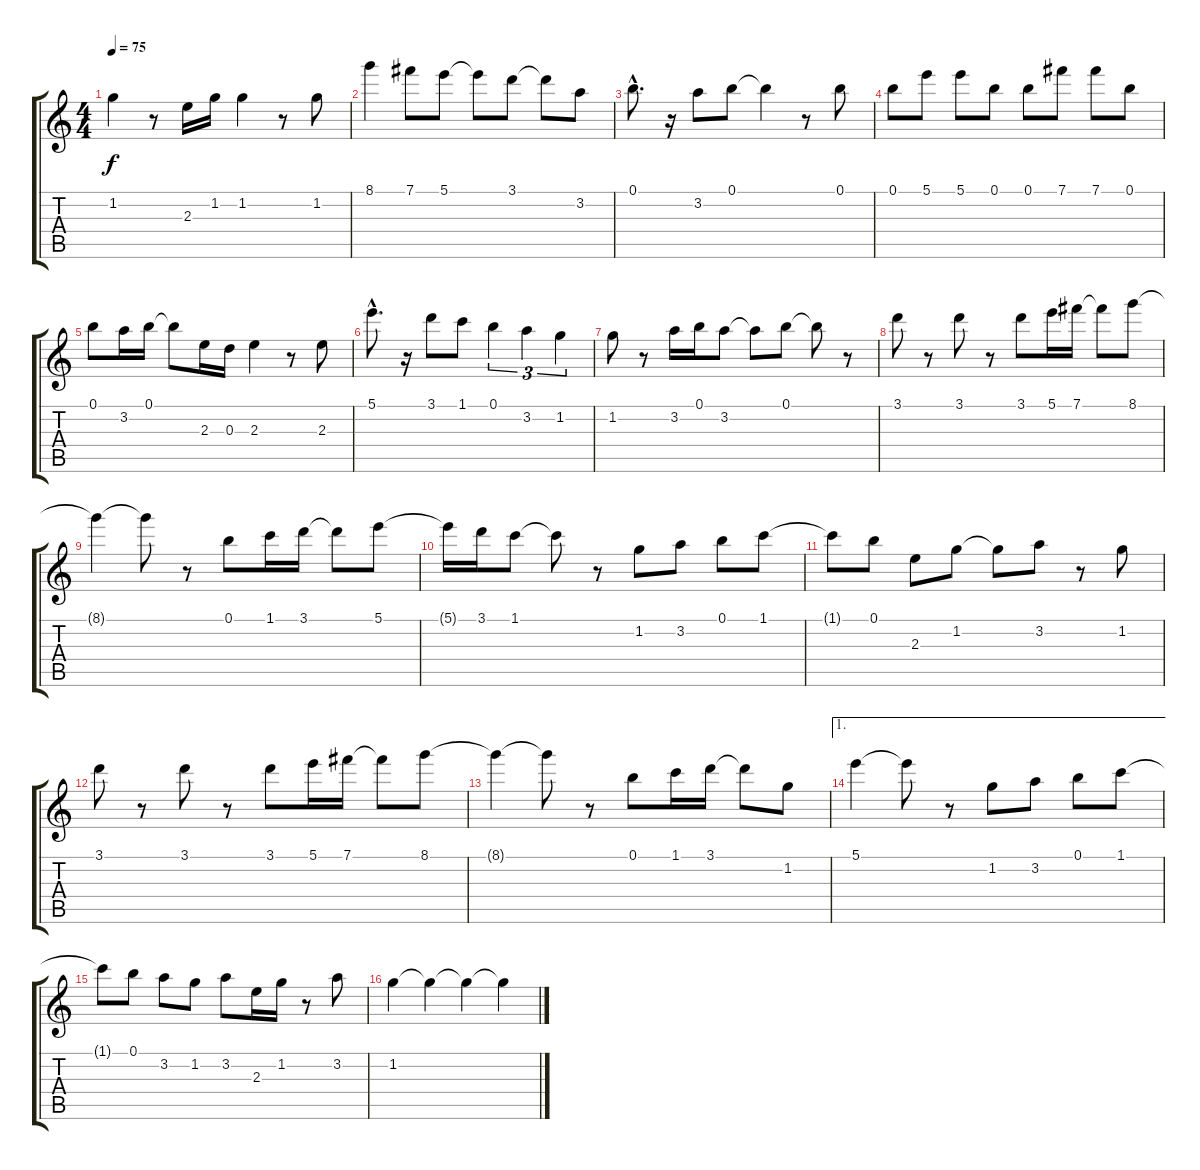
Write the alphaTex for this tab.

\track "" {instrument panflute}
\staff {score tabs}
\tuning (B5 Gb5 D5 A4 E4 B3) {hide}
\ts (4 4)
\tempo 75
\clef g2
\ks c
1.2{t}.4{dy f} r.8 2.3.16 1.2.16 1.2.4 r.8 1.2.8 |
8.1.4 7.1.8 5.1.8 5.1{t}.8 3.1.8 3.1{t}.8 3.2.8 |
0.1{hac}.8{d} r.16 3.2.8 0.1.8 0.1{t}.4 r.8 0.1.8 |
0.1.8 5.1.8 5.1.8 0.1.8 0.1.8 7.1.8 7.1.8 0.1.8 |
0.1.8 3.2.16 0.1.16 0.1{t}.8 2.3.16 0.3.16 2.3.4 r.8 2.3.8 |
5.1{hac}.8{d} r.16 3.1.8 1.1.8 0.1.4{tu (3 2)} 3.2.4{tu (3 2)} 1.2.4{tu (3 2)} |
1.2.8 r.8 3.2.16 0.1.16 3.2.8 3.2{t}.8 0.1.8 0.1{t}.8 r.8 |
3.1.8 r.8 3.1.8 r.8 3.1.8 5.1.16 7.1.16 7.1{t}.8 8.1.8{volume 8} |
8.1{t}.4 8.1{t}.8 r.8 0.1.8{volume 16} 1.1.16 3.1.16 3.1{t}.8 5.1.8 |
5.1{t}.16 3.1.16 1.1.8 1.1{t}.8 r.8 1.2.8 3.2.8 0.1.8 1.1.8 |
1.1{t}.8 0.1.8 2.3.8 1.2.8 1.2{t}.8 3.2.8 r.8 1.2.8 |
3.1.8 r.8 3.1.8 r.8 3.1.8 5.1.16 7.1.16 7.1{t}.8 8.1.8{volume 8} |
8.1{t}.4 8.1{t}.8 r.8 0.1.8{volume 16} 1.1.16 3.1.16 3.1{t}.8 1.2.8 |
\ae 1
5.1.4 5.1{t}.8 r.8 1.2.8 3.2.8 0.1.8 1.1.8 |
1.1{t}.8 0.1.8 3.2.8 1.2.8 3.2.8 2.3.16 1.2.16 r.8 3.2.8 |
1.2.4{volume 0} 1.2{t}.4 1.2{t}.4 1.2{t}.4
